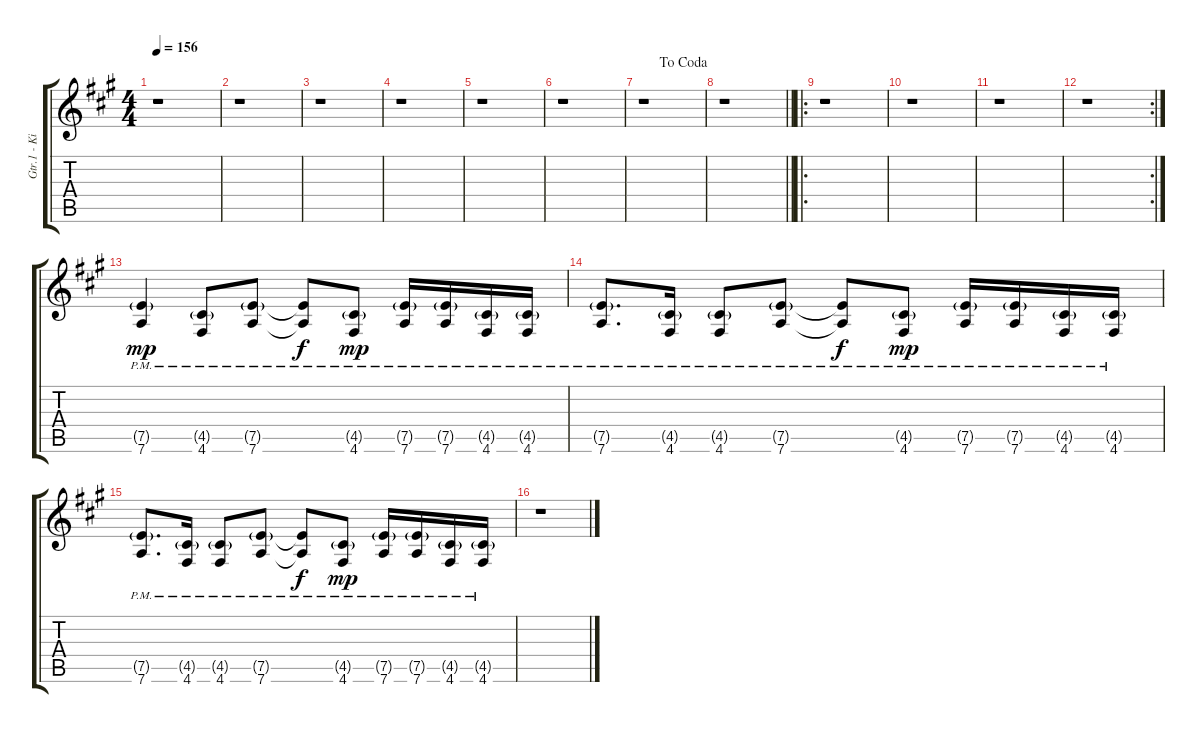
\track ("Gtr.1 - Kim Thayil" "Gtr.1 - Ki") {instrument distortionguitar}
\staff {score tabs}
\tuning (E4 B3 G3 D3 A2 D2) {hide}
\ts (4 4)
\tempo 156
\clef g2
\ks a
r.1{dy f} |
r.1 |
r.1 |
r.1 |
r.1 |
r.1 |
\jump dacoda
r.1 |
\barLineRight lightlight
r.1 |
\ro
r.1 |
r.1 |
r.1 |
\rc 2
r.1 |
(7.5{g pm} 7.6{pm}).4{dy mp} (4.5{g pm} 4.6{pm}).8 (7.5{g pm} 7.6{pm}).8 (7.5{pm t} 7.6{pm t}).8{dy f} (4.5{g pm} 4.6{pm}).8{dy mp} (7.5{g pm} 7.6{pm}).16 (7.5{g pm} 7.6{pm}).16 (4.5{g pm} 4.6{pm}).16 (4.5{g pm} 4.6{pm}).16 |
(7.5{g pm} 7.6{pm}).8{d} (4.5{g pm} 4.6{pm}).16 (4.5{g pm} 4.6{pm}).8 (7.5{g pm} 7.6{pm}).8 (7.5{pm t} 7.6{pm t}).8{dy f} (4.5{g pm} 4.6{pm}).8{dy mp} (7.5{g pm} 7.6{pm}).16 (7.5{g pm} 7.6{pm}).16 (4.5{g pm} 4.6{pm}).16 (4.5{g pm} 4.6{pm}).16 |
(7.5{g pm} 7.6{pm}).8{d} (4.5{g pm} 4.6{pm}).16 (4.5{g pm} 4.6{pm}).8 (7.5{g pm} 7.6{pm}).8 (7.5{pm t} 7.6{pm t}).8{dy f} (4.5{g pm} 4.6{pm}).8{dy mp} (7.5{g pm} 7.6{pm}).16 (7.5{g pm} 7.6{pm}).16 (4.5{g pm} 4.6{pm}).16 (4.5{g pm} 4.6{pm}).16 |
r.1
